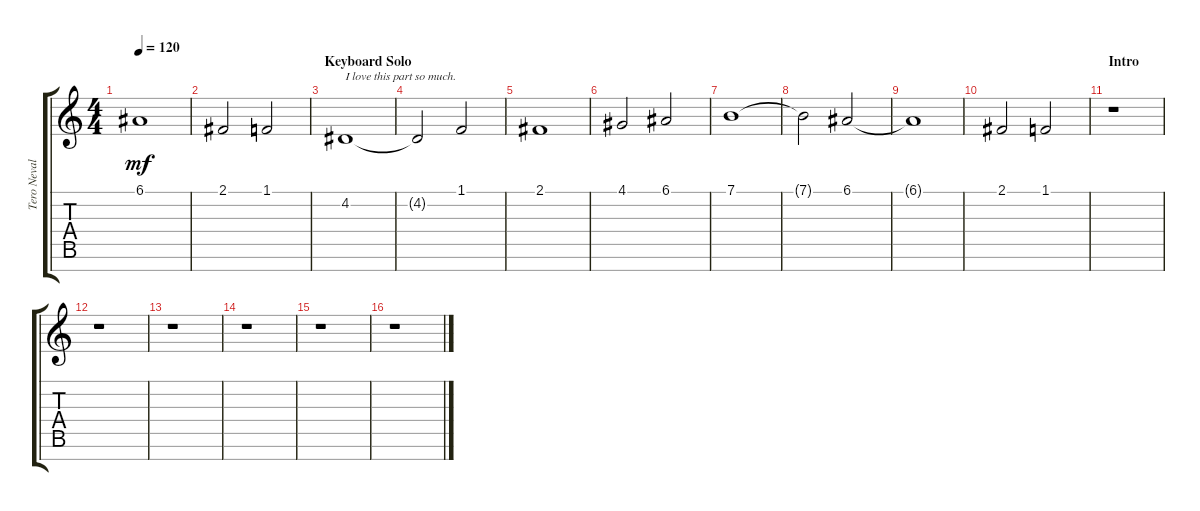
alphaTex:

\track ("Tero Nevala (oboe)" "Tero Neval") {instrument oboe}
\staff {score tabs}
\tuning (E4 B3 G3 D3 A2 E2 B1) {hide}
\ts (4 4)
\tempo 120
\clef g2
\ks c
6.1{t}.1{dy mf} |
2.1.2 1.1.2 |
\section ("" "Keyboard Solo")
4.2.1{txt "I love this part so much."} |
4.2{t}.2 1.1.2 |
2.1.1 |
4.1.2 6.1.2 |
7.1.1 |
7.1{t}.2 6.1.2 |
6.1{t}.1 |
2.1.2 1.1.2 |
\section ("" "Intro")
r.1 |
r.1 |
r.1 |
r.1 |
r.1 |
r.1
